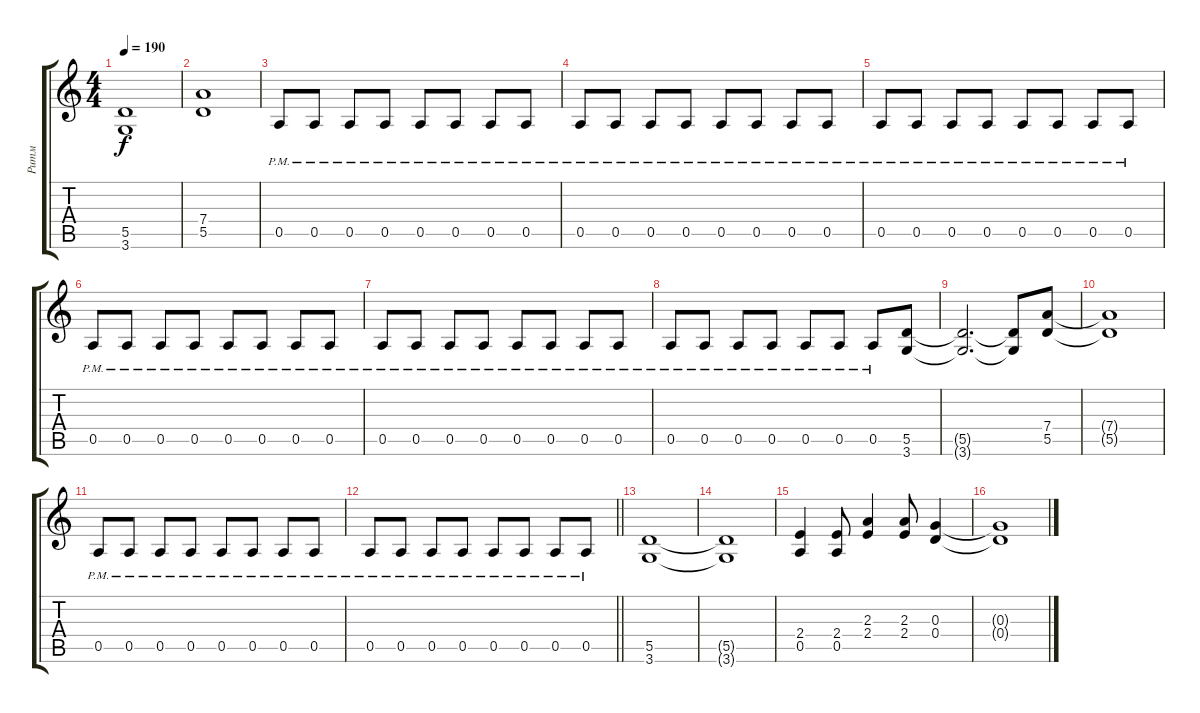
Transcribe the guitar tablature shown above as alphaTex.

\track ("Ритм" "Ритм") {instrument distortionguitar}
\staff {score tabs}
\tuning (E4 B3 G3 D3 A2 E2) {hide}
\ts (4 4)
\tempo 190
\clef g2
\ks c
(5.5 3.6).1{dy f} |
(7.4 5.5).1 |
0.5{pm}.8 0.5{pm}.8 0.5{pm}.8 0.5{pm}.8 0.5{pm}.8 0.5{pm}.8 0.5{pm}.8 0.5{pm}.8 |
0.5{pm}.8 0.5{pm}.8 0.5{pm}.8 0.5{pm}.8 0.5{pm}.8 0.5{pm}.8 0.5{pm}.8 0.5{pm}.8 |
0.5{pm}.8 0.5{pm}.8 0.5{pm}.8 0.5{pm}.8 0.5{pm}.8 0.5{pm}.8 0.5{pm}.8 0.5{pm}.8 |
0.5{pm}.8 0.5{pm}.8 0.5{pm}.8 0.5{pm}.8 0.5{pm}.8 0.5{pm}.8 0.5{pm}.8 0.5{pm}.8 |
0.5{pm}.8 0.5{pm}.8 0.5{pm}.8 0.5{pm}.8 0.5{pm}.8 0.5{pm}.8 0.5{pm}.8 0.5{pm}.8 |
0.5{pm}.8 0.5{pm}.8 0.5{pm}.8 0.5{pm}.8 0.5{pm}.8 0.5{pm}.8 0.5{pm}.8 (5.5 3.6).8 |
(5.5{t} 3.6{t}).2{d} (5.5{t} 3.6{t}).8 (7.4 5.5).8 |
(7.4{t} 5.5{t}).1 |
0.5{pm}.8 0.5{pm}.8 0.5{pm}.8 0.5{pm}.8 0.5{pm}.8 0.5{pm}.8 0.5{pm}.8 0.5{pm}.8 |
\barLineRight lightlight
0.5{pm}.8 0.5{pm}.8 0.5{pm}.8 0.5{pm}.8 0.5{pm}.8 0.5{pm}.8 0.5{pm}.8 0.5{pm}.8 |
(5.5 3.6).1 |
(5.5{t} 3.6{t}).1 |
(2.4 0.5).4 (2.4 0.5).8 (2.3 2.4).4 (2.3 2.4).8 (0.3 0.4).4 |
(0.3{t} 0.4{t}).1
